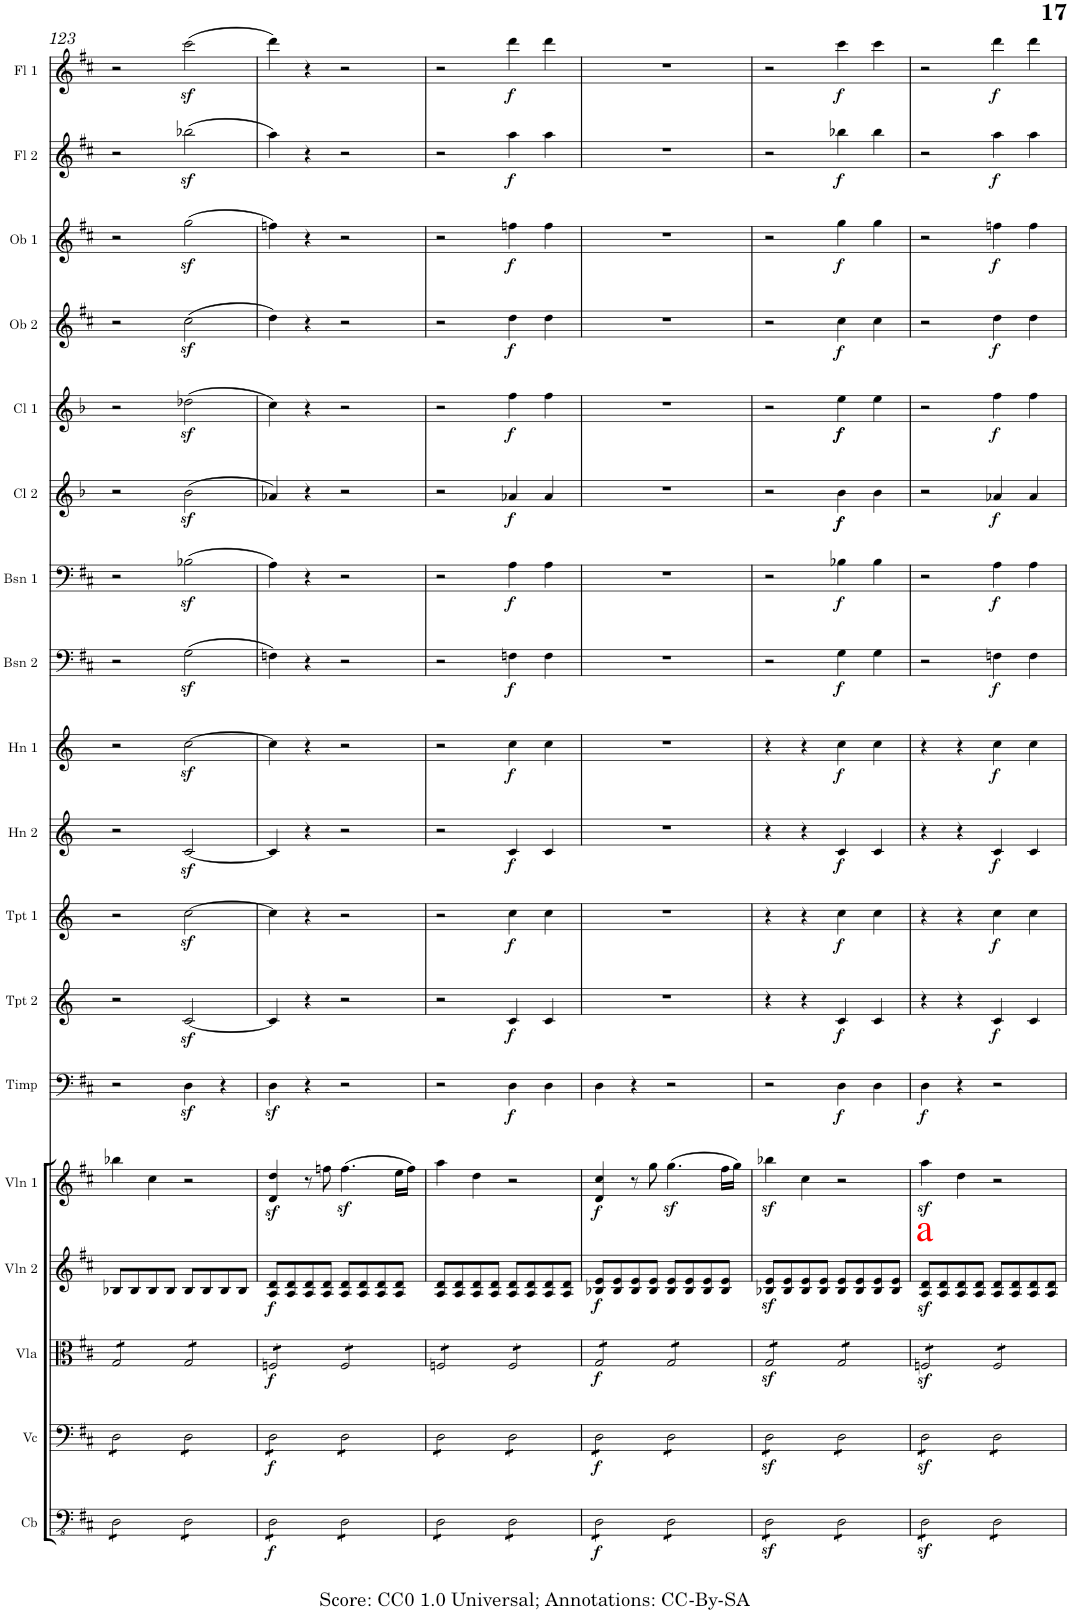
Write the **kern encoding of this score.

**kern	**dynam	**kern	**dynam	**kern	**dynam	**kern	**dynam	**kern	**text	**dynam	**kern	**dynam	**kern	**dynam	**kern	**dynam	**kern	**dynam	**kern	**dynam	**kern	**dynam	**kern	**dynam	**kern	**dynam	**kern	**dynam	**kern	**dynam	**kern	**dynam	**kern	**dynam	**kern	**dynam
*part18	*part18	*part17	*part17	*part16	*part16	*part15	*part15	*part14	*part14	*part14	*part13	*part13	*part12	*part12	*part11	*part11	*part10	*part10	*part9	*part9	*part8	*part8	*part7	*part7	*part6	*part6	*part5	*part5	*part4	*part4	*part3	*part3	*part2	*part2	*part1	*part1
*staff18	*staff18	*staff17	*staff17	*staff16	*staff16	*staff15	*staff15	*staff14	*staff14	*staff14	*staff13	*staff13	*staff12	*staff12	*staff11	*staff11	*staff10	*staff10	*staff9	*staff9	*staff8	*staff8	*staff7	*staff7	*staff6	*staff6	*staff5	*staff5	*staff4	*staff4	*staff3	*staff3	*staff2	*staff2	*staff1	*staff1
*I"Contrabass	*	*I"Violoncello	*	*I"Viola	*	*I"Violin 2	*	*I"Violin 1	*	*	*I"Timpani	*	*I"D Trumpet 2	*	*I"D Trumpet 1	*	*I"D Horn 2	*	*I"D Horn 1	*	*I"Bassoon 2	*	*I"Bassoon 1	*	*I"A Clarinet 2	*	*I"A Clarinet 1	*	*I"Oboe 2	*	*I"Oboe 1	*	*I"Flute 2	*	*I"Flute 1	*
*I'Cb	*	*I'Vc	*	*I'Vla	*	*I'Vln 2	*	*I'Vln 1	*	*	*I'Timp	*	*I'Tpt 2	*	*I'Tpt 1	*	*I'Hn 2	*	*I'Hn 1	*	*I'Bsn 2	*	*I'Bsn 1	*	*I'Cl 2	*	*I'Cl 1	*	*I'Ob 2	*	*I'Ob 1	*	*I'Fl 2	*	*I'Fl 1	*
!!LO:PB:g=z
*clefFv4	*	*clefF4	*	*clefC3	*	*clefG2	*	*clefG2	*	*	*clefF4	*	*clefG2	*	*clefG2	*	*clefG2	*	*clefG2	*	*clefF4	*	*clefF4	*	*clefG2	*	*clefG2	*	*clefG2	*	*clefG2	*	*clefG2	*	*clefG2	*
*	*	*	*	*	*	*	*	*	*	*	*	*	*Trd-1c-2	*	*Trd-1c-2	*	*Trd6c10	*	*Trd6c10	*	*	*	*	*	*Trd2c3	*	*Trd2c3	*	*	*	*	*	*	*	*	*
*k[f#c#]	*	*k[f#c#]	*	*k[f#c#]	*	*k[f#c#]	*	*k[f#c#]	*	*	*k[f#c#]	*	*k[]	*	*k[]	*	*k[]	*	*k[]	*	*k[f#c#]	*	*k[f#c#]	*	*k[b-]	*	*k[b-]	*	*k[f#c#]	*	*k[f#c#]	*	*k[f#c#]	*	*k[f#c#]	*
*M2/2	*	*M2/2	*	*M2/2	*	*M2/2	*	*M2/2	*	*	*M2/2	*	*M2/2	*	*M2/2	*	*M2/2	*	*M2/2	*	*M2/2	*	*M2/2	*	*M2/2	*	*M2/2	*	*M2/2	*	*M2/2	*	*M2/2	*	*M2/2	*
*met(c|)	*	*met(c|)	*	*met(c|)	*	*met(c|)	*	*met(c|)	*	*	*met(c|)	*	*met(c|)	*	*met(c|)	*	*met(c|)	*	*met(c|)	*	*met(c|)	*	*met(c|)	*	*met(c|)	*	*met(c|)	*	*met(c|)	*	*met(c|)	*	*met(c|)	*	*met(c|)	*
=123	=123	=123	=123	=123	=123	=123	=123	=123	=123	=123	=123	=123	=123	=123	=123	=123	=123	=123	=123	=123	=123	=123	=123	=123	=123	=123	=123	=123	=123	=123	=123	=123	=123	=123	=123	=123
*tremolo	*	*	*	*	*	*	*	*	*	*	*	*	*	*	*	*	*	*	*	*	*	*	*	*	*	*	*	*	*	*	*	*	*	*	*	*
*	*	*tremolo	*	*	*	*	*	*	*	*	*	*	*	*	*	*	*	*	*	*	*	*	*	*	*	*	*	*	*	*	*	*	*	*	*	*
*	*	*	*	*tremolo	*	*	*	*	*	*	*	*	*	*	*	*	*	*	*	*	*	*	*	*	*	*	*	*	*	*	*	*	*	*	*	*
8DD\L	.	8D\L	.	8G/L	.	8B-X/L	.	4bb-X\	.	.	2r	.	2r	.	2r	.	2r	.	2r	.	2r	.	2r	.	2r	.	2r	.	2r	.	2r	.	2r	.	2r	.
8DD\	.	8D\	.	8G/	.	8B-/	.	.	.	.	.	.	.	.	.	.	.	.	.	.	.	.	.	.	.	.	.	.	.	.	.	.	.	.	.	.
8DD\	.	8D\	.	8G/	.	8B-/	.	4cc#\	.	.	.	.	.	.	.	.	.	.	.	.	.	.	.	.	.	.	.	.	.	.	.	.	.	.	.	.
8DD\J	.	8D\J	.	8G/J	.	8B-/J	.	.	.	.	.	.	.	.	.	.	.	.	.	.	.	.	.	.	.	.	.	.	.	.	.	.	.	.	.	.
8DD\L	.	8D\L	.	8G/L	.	8B-/L	.	2r	.	.	4Dz<\	.	[2cz</	.	[2ccz<\	.	[2cz</	.	[2ccz<\	.	(2Gz<\	.	(2B-Xz<\	.	(2b-z<\	.	(2dd-Xz<\	.	(2cc#z<\	.	(2ggz<\	.	(2bb-Xz<\	.	(2ccc#z<\	.
8DD\	.	8D\	.	8G/	.	8B-/	.	.	.	.	.	.	.	.	.	.	.	.	.	.	.	.	.	.	.	.	.	.	.	.	.	.	.	.	.	.
8DD\	.	8D\	.	8G/	.	8B-/	.	.	.	.	4r	.	.	.	.	.	.	.	.	.	.	.	.	.	.	.	.	.	.	.	.	.	.	.	.	.
8DD\J	.	8D\J	.	8G/J	.	8B-/J	.	.	.	.	.	.	.	.	.	.	.	.	.	.	.	.	.	.	.	.	.	.	.	.	.	.	.	.	.	.
=124	=124	=124	=124	=124	=124	=124	=124	=124	=124	=124	=124	=124	=124	=124	=124	=124	=124	=124	=124	=124	=124	=124	=124	=124	=124	=124	=124	=124	=124	=124	=124	=124	=124	=124	=124	=124
!	!LO:DY:b	!	!LO:DY:b	!	!LO:DY:b	!	!LO:DY:b	!	!	!	!	!	!	!	!	!	!	!	!	!	!	!	!	!	!	!	!	!	!	!	!	!	!	!	!	!
8DD\L	f	8D\L	f	8Fn/L	f	8A/ 8d/L	f	4d/z< 4dd/z<	.	.	4Dz<\	.	4c/]	.	4cc\]	.	4c/]	.	4cc\]	.	4Fn\)	.	4A\)	.	4a-X/)	.	4cc\)	.	4dd\)	.	4ffn\)	.	4aa\)	.	4ddd\)	.
8DD\	.	8D\	.	8Fn/	.	8A/ 8d/	.	.	.	.	.	.	.	.	.	.	.	.	.	.	.	.	.	.	.	.	.	.	.	.	.	.	.	.	.	.
8DD\	.	8D\	.	8Fn/	.	8A/ 8d/	.	8r	.	.	4r	.	4r	.	4r	.	4r	.	4r	.	4r	.	4r	.	4r	.	4r	.	4r	.	4r	.	4r	.	4r	.
8DD\J	.	8D\J	.	8Fn/J	.	8A/ 8d/J	.	8ffn\	.	.	.	.	.	.	.	.	.	.	.	.	.	.	.	.	.	.	.	.	.	.	.	.	.	.	.	.
8DD\L	.	8D\L	.	8F/L	.	8A/ 8d/L	.	(4.ffz<\	.	.	2r	.	2r	.	2r	.	2r	.	2r	.	2r	.	2r	.	2r	.	2r	.	2r	.	2r	.	2r	.	2r	.
8DD\	.	8D\	.	8F/	.	8A/ 8d/	.	.	.	.	.	.	.	.	.	.	.	.	.	.	.	.	.	.	.	.	.	.	.	.	.	.	.	.	.	.
8DD\	.	8D\	.	8F/	.	8A/ 8d/	.	.	.	.	.	.	.	.	.	.	.	.	.	.	.	.	.	.	.	.	.	.	.	.	.	.	.	.	.	.
8DD\J	.	8D\J	.	8F/J	.	8A/ 8d/J	.	16ee\LL	.	.	.	.	.	.	.	.	.	.	.	.	.	.	.	.	.	.	.	.	.	.	.	.	.	.	.	.
.	.	.	.	.	.	.	.	16ff\JJ)	.	.	.	.	.	.	.	.	.	.	.	.	.	.	.	.	.	.	.	.	.	.	.	.	.	.	.	.
=125	=125	=125	=125	=125	=125	=125	=125	=125	=125	=125	=125	=125	=125	=125	=125	=125	=125	=125	=125	=125	=125	=125	=125	=125	=125	=125	=125	=125	=125	=125	=125	=125	=125	=125	=125	=125
8DD\L	.	8D\L	.	8Fn/L	.	8A/ 8d/L	.	4aa\	.	.	2r	.	2r	.	2r	.	2r	.	2r	.	2r	.	2r	.	2r	.	2r	.	2r	.	2r	.	2r	.	2r	.
8DD\	.	8D\	.	8Fn/	.	8A/ 8d/	.	.	.	.	.	.	.	.	.	.	.	.	.	.	.	.	.	.	.	.	.	.	.	.	.	.	.	.	.	.
8DD\	.	8D\	.	8Fn/	.	8A/ 8d/	.	4dd\	.	.	.	.	.	.	.	.	.	.	.	.	.	.	.	.	.	.	.	.	.	.	.	.	.	.	.	.
8DD\J	.	8D\J	.	8Fn/J	.	8A/ 8d/J	.	.	.	.	.	.	.	.	.	.	.	.	.	.	.	.	.	.	.	.	.	.	.	.	.	.	.	.	.	.
!	!	!	!	!	!	!	!	!	!	!	!	!LO:DY:b	!	!LO:DY:b	!	!LO:DY:b	!	!LO:DY:b	!	!LO:DY:b	!	!LO:DY:b	!	!LO:DY:b	!	!LO:DY:b	!	!LO:DY:b	!	!LO:DY:b	!	!LO:DY:b	!	!LO:DY:b	!	!LO:DY:b
8DD\L	.	8D\L	.	8F/L	.	8A/ 8d/L	.	2r	.	.	4D\	f	4c/	f	4cc\	f	4c/	f	4cc\	f	4Fn\	f	4A\	f	4a-X/	f	4ff\	f	4dd\	f	4ffn\	f	4aa\	f	4ddd\	f
8DD\	.	8D\	.	8F/	.	8A/ 8d/	.	.	.	.	.	.	.	.	.	.	.	.	.	.	.	.	.	.	.	.	.	.	.	.	.	.	.	.	.	.
8DD\	.	8D\	.	8F/	.	8A/ 8d/	.	.	.	.	4D\	.	4c/	.	4cc\	.	4c/	.	4cc\	.	4F\	.	4A\	.	4a-/	.	4ff\	.	4dd\	.	4ff\	.	4aa\	.	4ddd\	.
8DD\J	.	8D\J	.	8F/J	.	8A/ 8d/J	.	.	.	.	.	.	.	.	.	.	.	.	.	.	.	.	.	.	.	.	.	.	.	.	.	.	.	.	.	.
=126	=126	=126	=126	=126	=126	=126	=126	=126	=126	=126	=126	=126	=126	=126	=126	=126	=126	=126	=126	=126	=126	=126	=126	=126	=126	=126	=126	=126	=126	=126	=126	=126	=126	=126	=126	=126
!	!LO:DY:b	!	!LO:DY:b	!	!LO:DY:b	!	!LO:DY:b	!	!	!LO:DY:b	!	!	!	!	!	!	!	!	!	!	!	!	!	!	!	!	!	!	!	!	!	!	!	!	!	!
8DD\L	f	8D\L	f	8G/L	f	8B-X/ 8e/L	f	4d/ 4cc#/	.	f	4D\	.	1r	.	1r	.	1r	.	1r	.	1r	.	1r	.	1r	.	1r	.	1r	.	1r	.	1r	.	1r	.
8DD\	.	8D\	.	8G/	.	8B-/ 8e/	.	.	.	.	.	.	.	.	.	.	.	.	.	.	.	.	.	.	.	.	.	.	.	.	.	.	.	.	.	.
8DD\	.	8D\	.	8G/	.	8B-/ 8e/	.	8r	.	.	4r	.	.	.	.	.	.	.	.	.	.	.	.	.	.	.	.	.	.	.	.	.	.	.	.	.
8DD\J	.	8D\J	.	8G/J	.	8B-/ 8e/J	.	8gg\	.	.	.	.	.	.	.	.	.	.	.	.	.	.	.	.	.	.	.	.	.	.	.	.	.	.	.	.
8DD\L	.	8D\L	.	8G/L	.	8B-/ 8e/L	.	(4.ggz<\	.	.	2r	.	.	.	.	.	.	.	.	.	.	.	.	.	.	.	.	.	.	.	.	.	.	.	.	.
8DD\	.	8D\	.	8G/	.	8B-/ 8e/	.	.	.	.	.	.	.	.	.	.	.	.	.	.	.	.	.	.	.	.	.	.	.	.	.	.	.	.	.	.
8DD\	.	8D\	.	8G/	.	8B-/ 8e/	.	.	.	.	.	.	.	.	.	.	.	.	.	.	.	.	.	.	.	.	.	.	.	.	.	.	.	.	.	.
8DD\J	.	8D\J	.	8G/J	.	8B-/ 8e/J	.	16ff#\LL	.	.	.	.	.	.	.	.	.	.	.	.	.	.	.	.	.	.	.	.	.	.	.	.	.	.	.	.
.	.	.	.	.	.	.	.	16gg\JJ)	.	.	.	.	.	.	.	.	.	.	.	.	.	.	.	.	.	.	.	.	.	.	.	.	.	.	.	.
=127	=127	=127	=127	=127	=127	=127	=127	=127	=127	=127	=127	=127	=127	=127	=127	=127	=127	=127	=127	=127	=127	=127	=127	=127	=127	=127	=127	=127	=127	=127	=127	=127	=127	=127	=127	=127
8DDz<\L	.	8Dz<\L	.	8Gz</L	.	8B-X/z< 8e/z<L	.	4bb-Xz<\	.	.	2r	.	4r	.	4r	.	4r	.	4r	.	2r	.	2r	.	2r	.	2r	.	2r	.	2r	.	2r	.	2r	.
8DDz<\	.	8Dz<\	.	8Gz</	.	8B-/ 8e/	.	.	.	.	.	.	.	.	.	.	.	.	.	.	.	.	.	.	.	.	.	.	.	.	.	.	.	.	.	.
8DDz<\	.	8Dz<\	.	8Gz</	.	8B-/ 8e/	.	4cc#\	.	.	.	.	4r	.	4r	.	4r	.	4r	.	.	.	.	.	.	.	.	.	.	.	.	.	.	.	.	.
8DDz<\J	.	8Dz<\J	.	8Gz</J	.	8B-/ 8e/J	.	.	.	.	.	.	.	.	.	.	.	.	.	.	.	.	.	.	.	.	.	.	.	.	.	.	.	.	.	.
!	!	!	!	!	!	!	!	!	!	!	!	!LO:DY:b	!	!LO:DY:b	!	!LO:DY:b	!	!LO:DY:b	!	!LO:DY:b	!	!LO:DY:b	!	!LO:DY:b	!	!LO:DY:b	!	!	!	!	!	!	!	!	!	!
!	!	!	!	!	!	!	!	!	!	!	!	!	!	!	!	!	!	!	!	!	!	!	!	!	!	!LO:DY:n=1:b	!	!LO:DY:b	!	!	!	!	!	!	!	!
!	!	!	!	!	!	!	!	!	!	!	!	!	!	!	!	!	!	!	!	!	!	!	!	!	!	!	!	!LO:DY:n=1:b	!	!LO:DY:b	!	!LO:DY:b	!	!LO:DY:b	!	!LO:DY:b
8DD\L	.	8D\L	.	8G/L	.	8B-/ 8e/L	.	2r	.	.	4D\	f	4c/	f	4cc\	f	4c/	f	4cc\	f	4G\	f	4B-X\	f	4b-\	f f	4ee\	f f	4cc#\	f	4gg\	f	4bb-X\	f	4ccc#\	f
8DD\	.	8D\	.	8G/	.	8B-/ 8e/	.	.	.	.	.	.	.	.	.	.	.	.	.	.	.	.	.	.	.	.	.	.	.	.	.	.	.	.	.	.
8DD\	.	8D\	.	8G/	.	8B-/ 8e/	.	.	.	.	4D\	.	4c/	.	4cc\	.	4c/	.	4cc\	.	4G\	.	4B-\	.	4b-\	.	4ee\	.	4cc#\	.	4gg\	.	4bb-\	.	4ccc#\	.
8DD\J	.	8D\J	.	8G/J	.	8B-/ 8e/J	.	.	.	.	.	.	.	.	.	.	.	.	.	.	.	.	.	.	.	.	.	.	.	.	.	.	.	.	.	.
=128	=128	=128	=128	=128	=128	=128	=128	=128	=128	=128	=128	=128	=128	=128	=128	=128	=128	=128	=128	=128	=128	=128	=128	=128	=128	=128	=128	=128	=128	=128	=128	=128	=128	=128	=128	=128
!	!	!	!	!	!	!	!	!	!LO:LY:b:color=#FF0000	!	!	!LO:DY:b	!	!	!	!	!	!	!	!	!	!	!	!	!	!	!	!	!	!	!	!	!	!	!	!
8DDz<\L	.	8Dz<\L	.	8Fnz</L	.	8A/z< 8d/z<L	.	4aaz<\	a	.	4D\	f	4r	.	4r	.	4r	.	4r	.	2r	.	2r	.	2r	.	2r	.	2r	.	2r	.	2r	.	2r	.
8DDz<\	.	8Dz<\	.	8Fnz</	.	8A/ 8d/	.	.	.	.	.	.	.	.	.	.	.	.	.	.	.	.	.	.	.	.	.	.	.	.	.	.	.	.	.	.
8DDz<\	.	8Dz<\	.	8Fnz</	.	8A/ 8d/	.	4dd\	.	.	4r	.	4r	.	4r	.	4r	.	4r	.	.	.	.	.	.	.	.	.	.	.	.	.	.	.	.	.
8DDz<\J	.	8Dz<\J	.	8Fnz</J	.	8A/ 8d/J	.	.	.	.	.	.	.	.	.	.	.	.	.	.	.	.	.	.	.	.	.	.	.	.	.	.	.	.	.	.
!	!	!	!	!	!	!	!	!	!	!	!	!	!	!LO:DY:b	!	!LO:DY:b	!	!LO:DY:b	!	!LO:DY:b	!	!LO:DY:b	!	!LO:DY:b	!	!LO:DY:b	!	!LO:DY:b	!	!LO:DY:b	!	!LO:DY:b	!	!LO:DY:b	!	!LO:DY:b
8DD\L	.	8D\L	.	8F/L	.	8A/ 8d/L	.	2r	.	.	2r	.	4c/	f	4cc\	f	4c/	f	4cc\	f	4Fn\	f	4A\	f	4a-X/	f	4ff\	f	4dd\	f	4ffn\	f	4aa\	f	4ddd\	f
8DD\	.	8D\	.	8F/	.	8A/ 8d/	.	.	.	.	.	.	.	.	.	.	.	.	.	.	.	.	.	.	.	.	.	.	.	.	.	.	.	.	.	.
8DD\	.	8D\	.	8F/	.	8A/ 8d/	.	.	.	.	.	.	4c/	.	4cc\	.	4c/	.	4cc\	.	4F\	.	4A\	.	4a-/	.	4ff\	.	4dd\	.	4ff\	.	4aa\	.	4ddd\	.
8DD\J	.	8D\J	.	8F/J	.	8A/ 8d/J	.	.	.	.	.	.	.	.	.	.	.	.	.	.	.	.	.	.	.	.	.	.	.	.	.	.	.	.	.	.
*	*	*	*	*Xtremolo	*	*	*	*	*	*	*	*	*	*	*	*	*	*	*	*	*	*	*	*	*	*	*	*	*	*	*	*	*	*	*	*
*	*	*Xtremolo	*	*	*	*	*	*	*	*	*	*	*	*	*	*	*	*	*	*	*	*	*	*	*	*	*	*	*	*	*	*	*	*	*	*
*Xtremolo	*	*	*	*	*	*	*	*	*	*	*	*	*	*	*	*	*	*	*	*	*	*	*	*	*	*	*	*	*	*	*	*	*	*	*	*
=	=	=	=	=	=	=	=	=	=	=	=	=	=	=	=	=	=	=	=	=	=	=	=	=	=	=	=	=	=	=	=	=	=	=	=	=
*-	*-	*-	*-	*-	*-	*-	*-	*-	*-	*-	*-	*-	*-	*-	*-	*-	*-	*-	*-	*-	*-	*-	*-	*-	*-	*-	*-	*-	*-	*-	*-	*-	*-	*-	*-	*-
